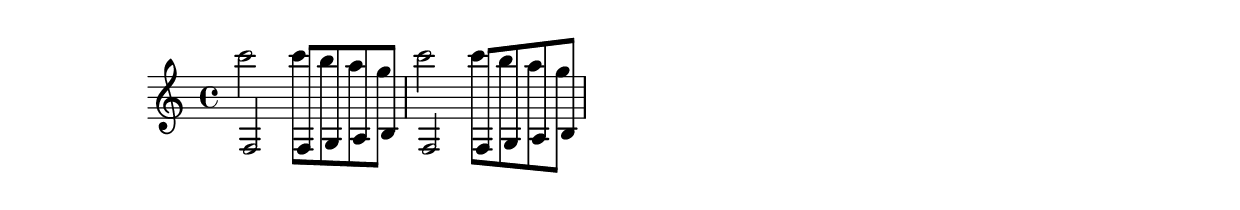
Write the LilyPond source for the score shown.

\version "2.4.0"

\header { texidoc = "@cindex Stem Extend
Extending stems to the center line may be prevented using @code{no-stem-extend}.
"
}

\score { 
  \context Voice \relative c {
	\context Staff <<
		\new Voice { 
			f2 f8 g a b 
			\override Stem  #'no-stem-extend = ##t
		 	f2 f8 g a b
		}
		\new Voice { 
			c''2 c8 b a g
			\override Stem  #'no-stem-extend = ##t
			c2 c8 b a g
		}
	>>
	
  }
  \layout { raggedright = ##t}  
}

